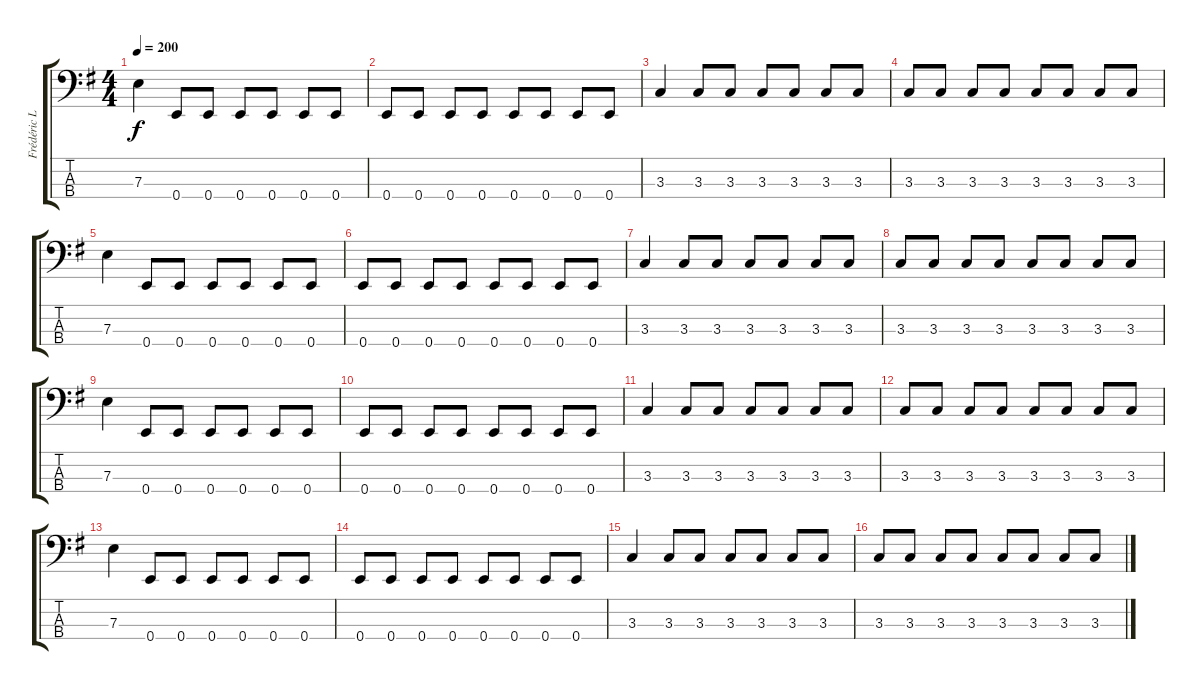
\track ("Frédéric Leclercq" "Frédéric L") {instrument electricbasspick}
\staff {score tabs}
\tuning (G2 D2 A1 E1) {hide}
\ts (4 4)
\tempo 200
\clef f4
\ks g
7.3.4{dy f} 0.4.8 0.4.8 0.4.8 0.4.8 0.4.8 0.4.8 |
0.4.8 0.4.8 0.4.8 0.4.8 0.4.8 0.4.8 0.4.8 0.4.8 |
3.3.4 3.3.8 3.3.8 3.3.8 3.3.8 3.3.8 3.3.8 |
3.3.8 3.3.8 3.3.8 3.3.8 3.3.8 3.3.8 3.3.8 3.3.8 |
7.3.4 0.4.8 0.4.8 0.4.8 0.4.8 0.4.8 0.4.8 |
0.4.8 0.4.8 0.4.8 0.4.8 0.4.8 0.4.8 0.4.8 0.4.8 |
3.3.4 3.3.8 3.3.8 3.3.8 3.3.8 3.3.8 3.3.8 |
3.3.8 3.3.8 3.3.8 3.3.8 3.3.8 3.3.8 3.3.8 3.3.8 |
7.3.4 0.4.8 0.4.8 0.4.8 0.4.8 0.4.8 0.4.8 |
0.4.8 0.4.8 0.4.8 0.4.8 0.4.8 0.4.8 0.4.8 0.4.8 |
3.3.4 3.3.8 3.3.8 3.3.8 3.3.8 3.3.8 3.3.8 |
3.3.8 3.3.8 3.3.8 3.3.8 3.3.8 3.3.8 3.3.8 3.3.8 |
7.3.4 0.4.8 0.4.8 0.4.8 0.4.8 0.4.8 0.4.8 |
0.4.8 0.4.8 0.4.8 0.4.8 0.4.8 0.4.8 0.4.8 0.4.8 |
3.3.4 3.3.8 3.3.8 3.3.8 3.3.8 3.3.8 3.3.8 |
3.3.8 3.3.8 3.3.8 3.3.8 3.3.8 3.3.8 3.3.8 3.3.8
